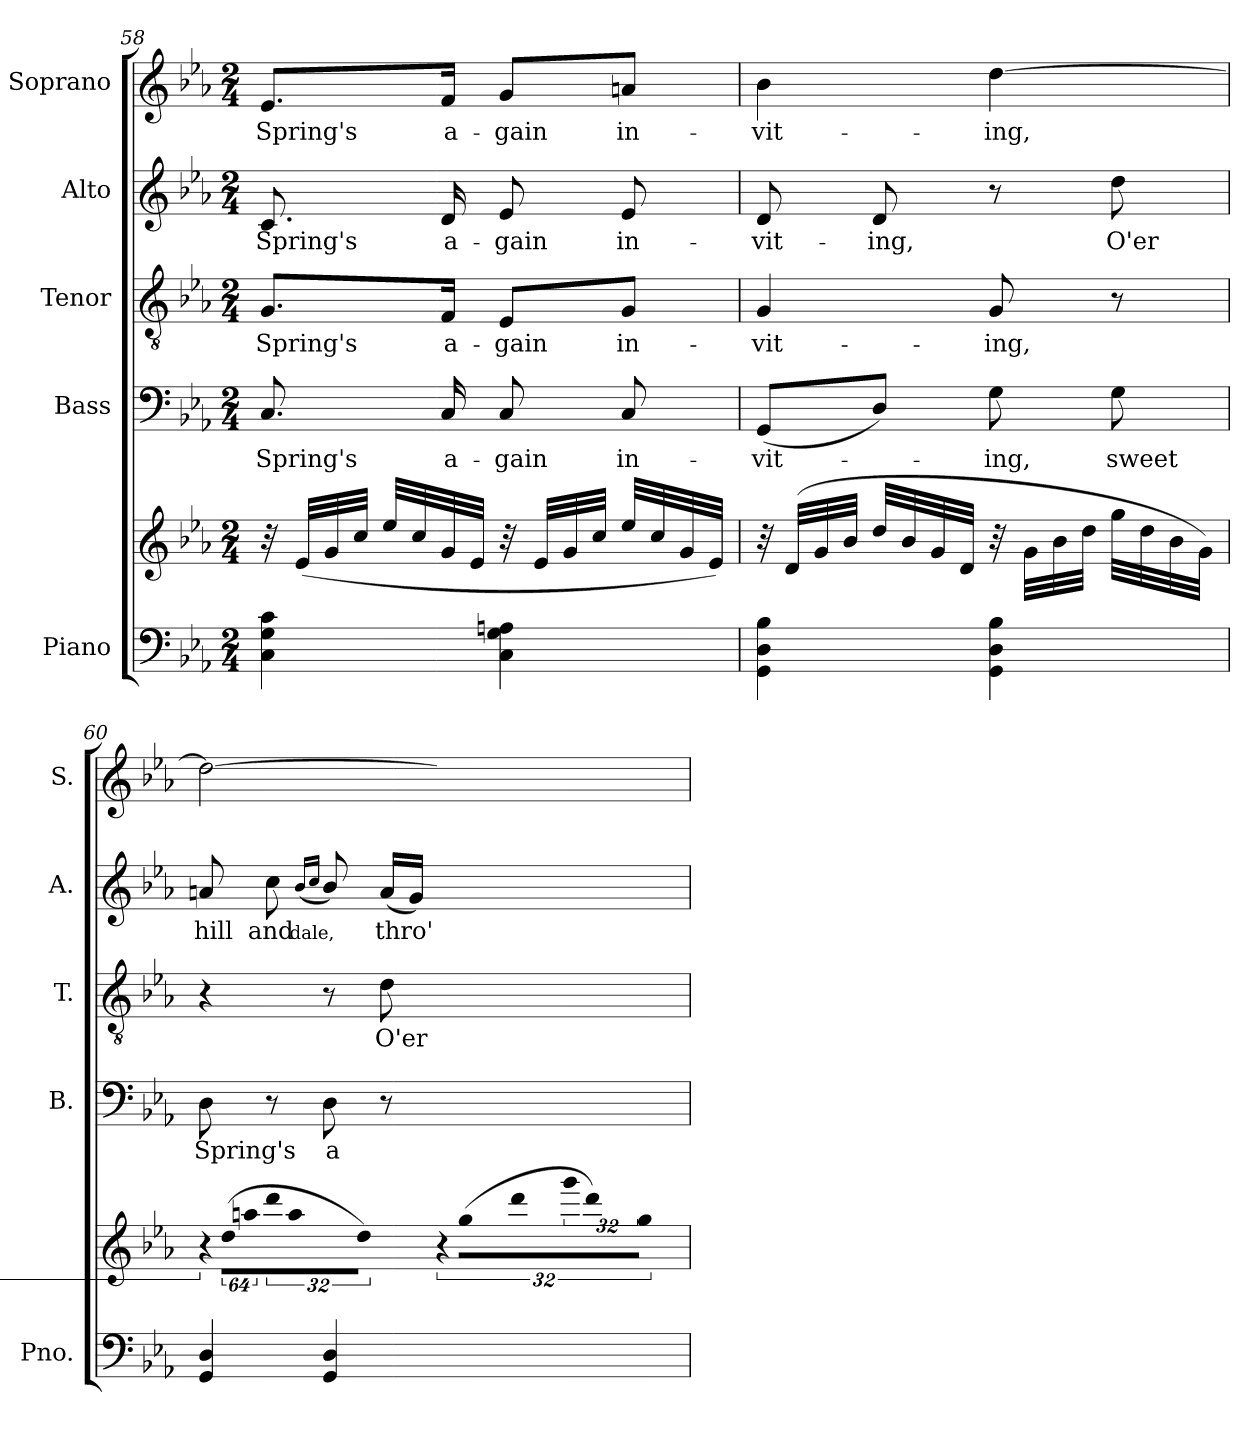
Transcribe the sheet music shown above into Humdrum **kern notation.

**kern	**kern	**kern	**text	**kern	**text	**kern	**text	**kern	**text
*part5	*part5	*part4	*part4	*part3	*part3	*part2	*part2	*part1	*part1
*staff6	*staff5	*staff4	*staff4	*staff3	*staff3	*staff2	*staff2	*staff1	*staff1
*I"Piano	*	*I"Bass	*	*I"Tenor	*	*I"Alto	*	*I"Soprano	*
*I'Pno.	*	*I'B.	*	*I'T.	*	*I'A.	*	*I'S.	*
*clefF4	*clefG2	*clefF4	*	*clefGv2	*	*clefG2	*	*clefG2	*
*	*	*	*	*ITrd7c12	*	*	*	*	*
*k[b-e-a-]	*k[b-e-a-]	*k[b-e-a-]	*	*k[b-e-a-]	*	*k[b-e-a-]	*	*k[b-e-a-]	*
*E-:	*E-:	*E-:	*	*E-:	*	*E-:	*	*E-:	*
*M2/4	*M2/4	*M2/4	*	*M2/4	*	*M2/4	*	*M2/4	*
=58	=58	=58	=58	=58	=58	=58	=58	=58	=58
!	!	!	!LO:LY:b:color=#000000	!	!	!	!	!	!
!	!	!	!	!	!LO:LY:b:color=#000000	!	!	!	!
!	!	!	!	!	!	!	!LO:LY:b:color=#000000	!	!
!	!	!	!	!	!	!	!	!	!LO:LY:b:color=#000000
4Ci\ 4Gi 4ci	32r	8.Ci/	Spring's	8.GGi/L	Spring's	8.ci/	Spring's	8.e-i/L	Spring's
.	(32e-i/LLL	.	.	.	.	.	.	.	.
.	32gi/	.	.	.	.	.	.	.	.
.	32cci/JJJ	.	.	.	.	.	.	.	.
.	32ee-i/LLL	.	.	.	.	.	.	.	.
.	32cci/	.	.	.	.	.	.	.	.
!	!	!	!LO:LY:b:color=#000000	!	!	!	!	!	!
!	!	!	!	!	!LO:LY:b:color=#000000	!	!	!	!
!	!	!	!	!	!	!	!LO:LY:b:color=#000000	!	!
!	!	!	!	!	!	!	!	!	!LO:LY:b:color=#000000
.	32gi/	16Ci/	a-	16FFi/Jk	a-	16di/	a-	16fi/Jk	a-
.	32e-i/JJJ	.	.	.	.	.	.	.	.
!	!	!	!LO:LY:b:color=#000000	!	!	!	!	!	!
!	!	!	!	!	!LO:LY:b:color=#000000	!	!	!	!
!	!	!	!	!	!	!	!LO:LY:b:color=#000000	!	!
!	!	!	!	!	!	!	!	!	!LO:LY:b:color=#000000
4Ci\ 4Gi 4Ani	32r	8Ci/	-gain	8EE-i/L	-gain	8e-i/	-gain	8gi/L	-gain
.	32e-i/LLL	.	.	.	.	.	.	.	.
.	32gi/	.	.	.	.	.	.	.	.
.	32cci/JJJ	.	.	.	.	.	.	.	.
!	!	!	!LO:LY:b:color=#000000	!	!	!	!	!	!
!	!	!	!	!	!LO:LY:b:color=#000000	!	!	!	!
!	!	!	!	!	!	!	!LO:LY:b:color=#000000	!	!
!	!	!	!	!	!	!	!	!	!LO:LY:b:color=#000000
.	32ee-i/LLL	8Ci/	in-	8GGi/J	in-	8e-i/	in-	8ani/J	in-
.	32cci/	.	.	.	.	.	.	.	.
.	32gi/	.	.	.	.	.	.	.	.
.	32e-i/JJJ)	.	.	.	.	.	.	.	.
=59	=59	=59	=59	=59	=59	=59	=59	=59	=59
!	!	!	!LO:LY:b:color=#000000	!	!	!	!	!	!
!	!	!	!	!	!LO:LY:b:color=#000000	!	!	!	!
!	!	!	!	!	!	!	!LO:LY:b:color=#000000	!	!
!	!	!	!	!	!	!	!	!	!LO:LY:b:color=#000000
4GGi\ 4Di 4B-i	32r	(8GGi/L	-vit-	4GGi/	-vit-	8di/	-vit-	4b-i\	-vit-
.	(32di/LLL	.	.	.	.	.	.	.	.
.	32gi/	.	.	.	.	.	.	.	.
.	32b-i/JJJ	.	.	.	.	.	.	.	.
!	!	!	!	!	!	!	!LO:LY:b:color=#000000	!	!
.	32ddi/LLL	8Di/J)	.	.	.	8di/	-ing,	.	.
.	32b-i/	.	.	.	.	.	.	.	.
.	32gi/	.	.	.	.	.	.	.	.
.	32di/JJJ	.	.	.	.	.	.	.	.
!	!	!	!LO:LY:b:color=#000000	!	!	!	!	!	!
!	!	!	!	!	!LO:LY:b:color=#000000	!	!	!	!
!	!	!	!	!	!	!	!	!	!LO:LY:b:color=#000000
4GGi\ 4Di 4B-i	32r	8Gi\	-ing,	8GGi/	-ing,	8r	.	[4ddi\	-ing,
.	32gi\LLL	.	.	.	.	.	.	.	.
.	32b-i\	.	.	.	.	.	.	.	.
.	32ddi\JJJ	.	.	.	.	.	.	.	.
!	!	!	!LO:LY:b:color=#000000	!	!	!	!	!	!
!	!	!	!	!	!	!	!LO:LY:b:color=#000000	!	!
.	32ggi\LLL	8Gi\	sweet	8r	.	8ddi\	O'er	.	.
.	32ddi\	.	.	.	.	.	.	.	.
.	32b-i\	.	.	.	.	.	.	.	.
.	32gi\JJJ)	.	.	.	.	.	.	.	.
!!LO:PB:g=z
=60	=60	=60	=60	=60	=60	=60	=60	=60	=60
!	!LO:N:vis=16	!	!	!	!	!	!	!	!
!	!	!	!LO:LY:b:color=#000000	!	!	!	!	!	!
!	!	!	!	!	!	!	!LO:LY:b:color=#000000	!	!
4GGi/ 4Di	512%21r	8Di\	Spring's	4r	.	8ani/	hill	2ddi\_	.
!	!LO:N:vis=16	!	!	!	!	!	!	!	!
.	(1024%43ddi\LL	.	.	.	.	.	.	.	.
!	!LO:N:vis=16	!	!	!	!	!	!	!	!
.	1024%43aani\	.	.	.	.	.	.	.	.
!	!LO:N:vis=16	!	!	!	!	!	!	!	!
!	!	!	!	!	!	!	!LO:LY:b:color=#000000	!	!
.	512%21dddi\	8r	.	.	.	8cci\	and	.	.
!	!LO:N:vis=16	!	!	!	!	!	!	!	!
.	1024%43aai\	.	.	.	.	.	.	.	.
!	!LO:N:vis=16	!	!	!	!	!	!	!	!
.	1024%43ddi\JJ)	.	.	.	.	.	.	.	.
!	!	!	!	!	!	!	!LO:LY:b:color=#000000	!	!
.	.	.	.	.	.	(16qb-i/LL	dale,	.	.
.	.	.	.	.	.	16qcci/JJ	.	.	.
!	!LO:N:vis=16	!	!	!	!	!	!	!	!
!	!	!	!LO:LY:b:color=#000000	!	!	!	!	!	!
4GGi/ 4Di	512%21r	8Di\	a-	8r	.	8b-i/)	.	.	.
!	!LO:N:vis=16	!	!	!	!	!	!	!	!
.	(1024%43ggi\LL	.	.	.	.	.	.	.	.
!	!LO:N:vis=16	!	!	!	!	!	!	!	!
.	1024%43dddi\	.	.	.	.	.	.	.	.
!	!LO:N:vis=16	!	!	!	!	!	!	!	!
!	!	!	!	!	!LO:LY:b:color=#000000	!	!	!	!
!	!	!	!	!	!	!	!LO:LY:b:color=#000000	!	!
.	512%21gggi\	8r	.	8Di\	O'er	(16ai/LL	thro'	.	.
!	!LO:N:vis=16	!	!	!	!	!	!	!	!
.	1024%43dddi\)	.	.	.	.	.	.	.	.
.	.	.	.	.	.	16gi/JJ)	.	.	.
!	!LO:N:vis=16	!	!	!	!	!	!	!	!
.	1024%43ggi\JJ	.	.	.	.	.	.	.	.
=	=	=	=	=	=	=	=	=	=
*-	*-	*-	*-	*-	*-	*-	*-	*-	*-
